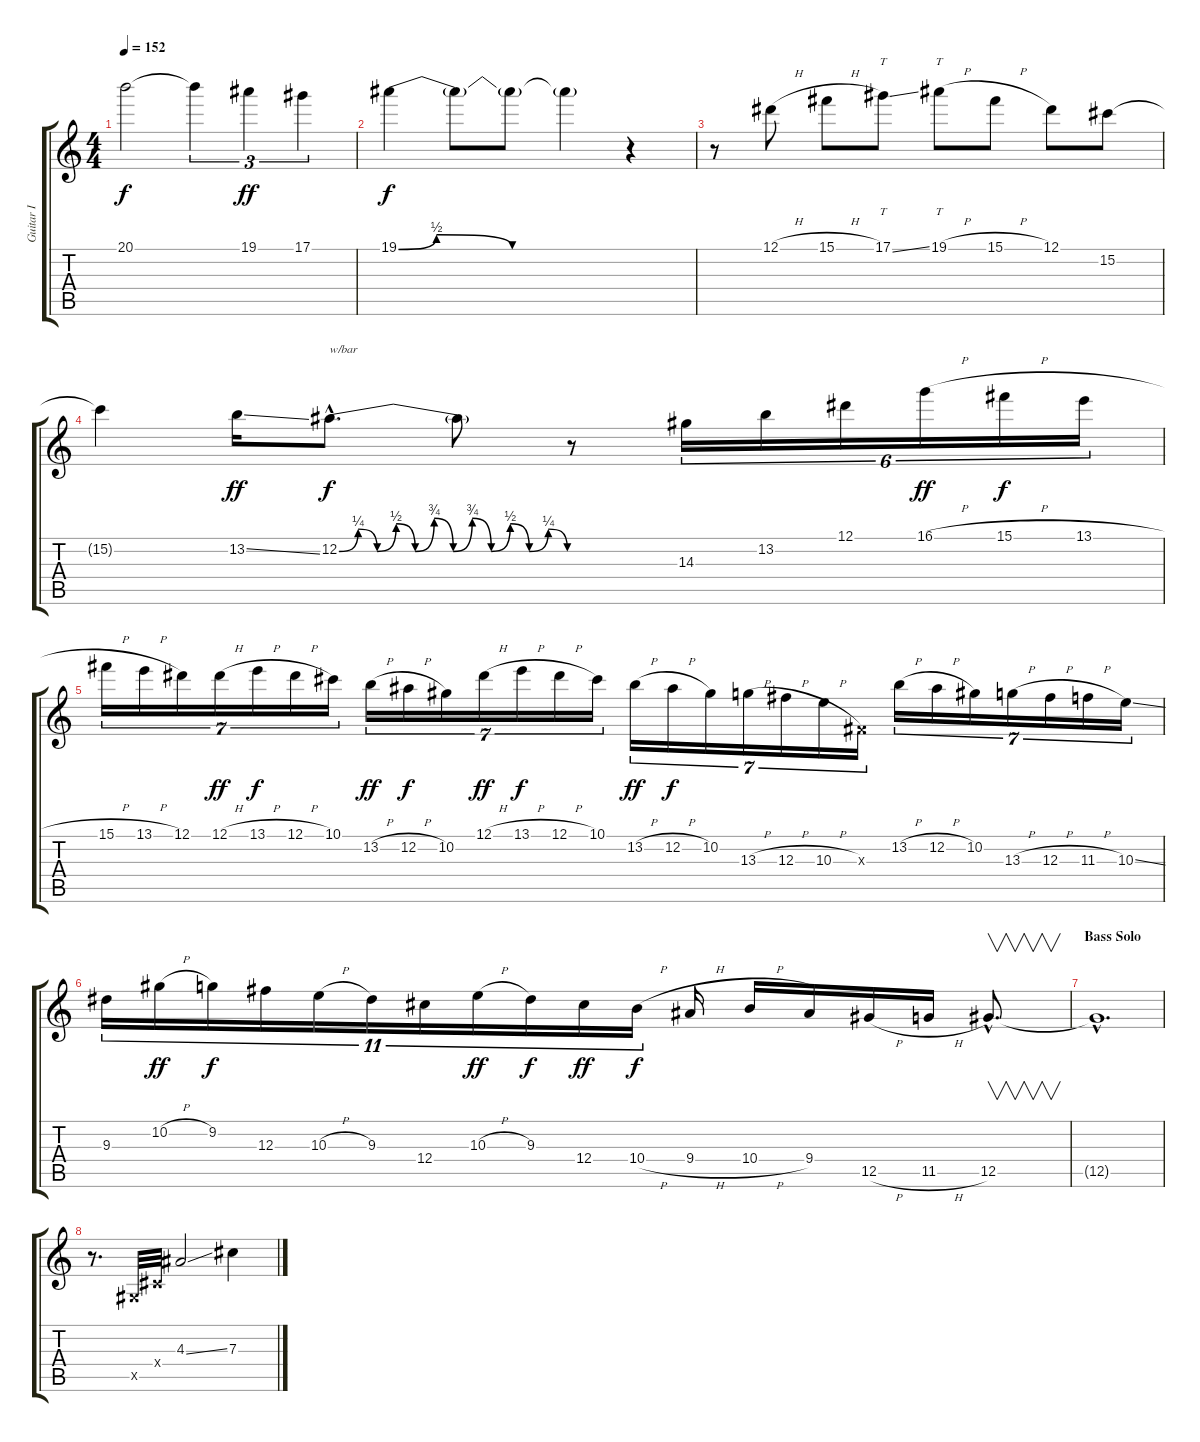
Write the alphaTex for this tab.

\track ("Guitar I" "Guitar I") {instrument overdrivenguitar}
\staff {score tabs}
\tuning (Eb4 Bb3 Gb3 Db3 Ab2 Eb2) {hide}
\ts (4 4)
\tempo 152
\clef g2
\ks c
20.1{t}.2{dy f} 20.1{t}.4{tu (3 2)} 19.1.4{tu (3 2) dy ff} 17.1.4{tu (3 2)} |
19.1{be (custom 0 0 10 2 30 0 40 0 60 0)}.4{dy f} 19.1{t}.8 19.1{t}.8 19.1{t}.4 r.4 |
r.8 12.1{h}.8 15.1{h}.8 17.1{ss}.8{tt} 19.1{h}.8{tt} 15.1{h}.8 12.1.8 15.2.8 |
15.2{t}.4 13.2{ss}.16{dy ff} 12.2{be (custom 0 0 5 1 10 0 15 2 20 0 25 3 30 0 35 3 40 0 45 2 50 0 55 1 60 0) hac}.8{d txt "w/bar" dy f} 12.2{t}.8 r.8 14.3.16{tu (6 4)} 13.2.16{tu (6 4)} 12.1.16{tu (6 4)} 16.1{h}.16{tu (6 4) dy ff} 15.1{h}.16{tu (6 4) dy f} 13.1{h}.16{tu (6 4)} |
15.1{h}.16{tu (7 4)} 13.1{h}.16{tu (7 4)} 12.1.16{tu (7 4)} 12.1{h}.16{tu (7 4) dy ff} 13.1{h}.16{tu (7 4) dy f} 12.1{h}.16{tu (7 4)} 10.1.16{tu (7 4)} 13.2{h}.16{tu (7 4) dy ff} 12.2{h}.16{tu (7 4) dy f} 10.2.16{tu (7 4)} 12.1{h}.16{tu (7 4) dy ff} 13.1{h}.16{tu (7 4) dy f} 12.1{h}.16{tu (7 4)} 10.1.16{tu (7 4)} 13.2{h}.16{tu (7 4) dy ff} 12.2{h}.16{tu (7 4) dy f} 10.2.16{tu (7 4)} 13.3{h}.16{tu (7 4)} 12.3{h}.16{tu (7 4)} 10.3{h}.16{tu (7 4)} 0.3{x}.16{tu (7 4)} 13.2{h}.16{tu (7 4)} 12.2{h}.16{tu (7 4)} 10.2.16{tu (7 4)} 13.3{h}.16{tu (7 4)} 12.3{h}.16{tu (7 4)} 11.3{h}.16{tu (7 4)} 10.3{ss}.16{tu (7 4)} |
9.3.16{tu (11 8)} 10.2{h}.16{tu (11 8) dy ff} 9.2.16{tu (11 8) dy f} 12.3.16{tu (11 8)} 10.3{h}.16{tu (11 8)} 9.3.16{tu (11 8)} 12.4.16{tu (11 8)} 10.3{h}.16{tu (11 8) dy ff} 9.3.16{tu (11 8) dy f} 12.4.16{tu (11 8) dy ff} 10.4{h}.16{tu (11 8) dy f} 9.4{h}.16 10.4{h}.16 9.4.16 12.5{h}.16 11.5{h}.16 12.5{hac}.8{v d} |
\section ("" "Bass Solo")
12.5{hac t}.1{d} |
r.8{d volume 11} 0.5{x}.32 0.4{x}.32 4.3{ss}.2 7.3{ss}.4
